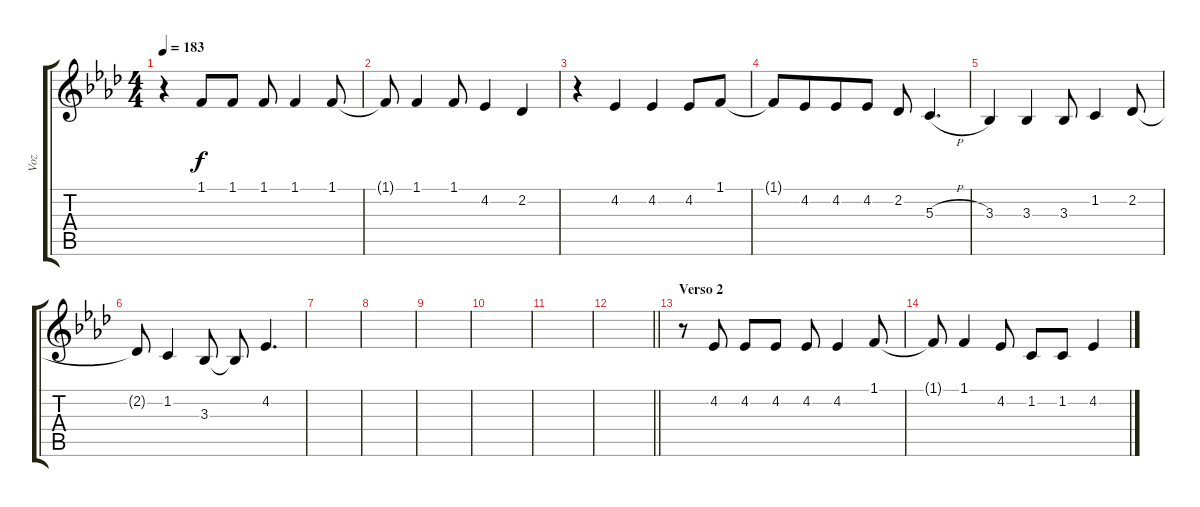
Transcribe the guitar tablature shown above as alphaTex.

\track ("Voz" "Voz") {instrument altosax}
\staff {score tabs}
\tuning (E4 B3 G3 D3 A2 E2) {hide}
\ts (4 4)
\tempo 183
\clef g2
\ks ab
r.4{dy f} 1.1.8 1.1.8 1.1.8 1.1.4 1.1.8 |
1.1{t}.8 1.1.4 1.1.8 4.2.4 2.2.4 |
r.4 4.2.4 4.2.4 4.2.8 1.1.8 |
1.1{t}.8 4.2.8{beam merge} 4.2.8 4.2.8 2.2.8 5.3{h}.4{d} |
3.3.4 3.3.4 3.3.8 1.2.4 2.2.8 |
2.2{t}.8 1.2.4 3.3.8 3.3{t}.8 4.2.4{d} |
|
|
|
|
|
\barLineRight lightlight
|
\section ("" "Verso 2")
r.8 4.2.8 4.2.8 4.2.8 4.2.8 4.2.4 1.1.8 |
1.1{t}.8 1.1.4 4.2.8 1.2.8 1.2.8 4.2.4
